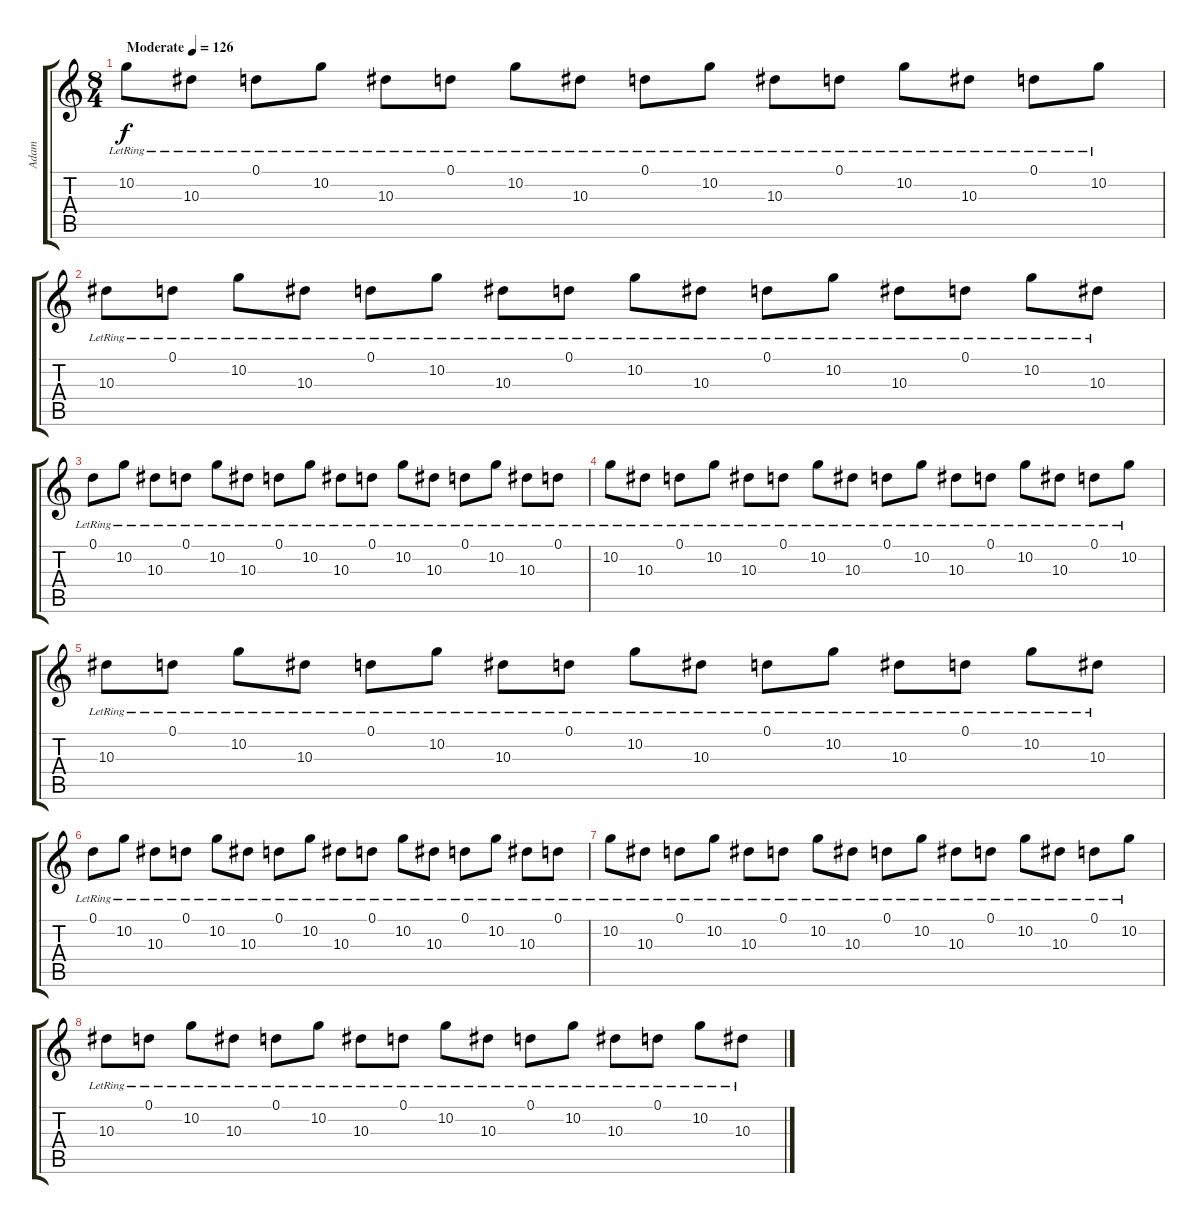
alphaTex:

\track ("Adam" "Adam") {instrument distortionguitar}
\staff {score tabs}
\tuning (D4 A3 F3 C3 G2 C2) {hide}
\ts (8 4)
\tempo (126 "Moderate")
\clef g2
\ks c
10.2{lr}.8{dy f instrument electricguitarjazz} 10.3{lr}.8 0.1{lr}.8 10.2{lr}.8 10.3{lr}.8 0.1{lr}.8 10.2{lr}.8 10.3{lr}.8 0.1{lr}.8 10.2{lr}.8 10.3{lr}.8 0.1{lr}.8 10.2{lr}.8 10.3{lr}.8 0.1{lr}.8 10.2{lr}.8 |
10.3{lr}.8 0.1{lr}.8 10.2{lr}.8 10.3{lr}.8 0.1{lr}.8 10.2{lr}.8 10.3{lr}.8 0.1{lr}.8 10.2{lr}.8 10.3{lr}.8 0.1{lr}.8 10.2{lr}.8 10.3{lr}.8 0.1{lr}.8 10.2{lr}.8 10.3{lr}.8 |
0.1{lr}.8 10.2{lr}.8 10.3{lr}.8 0.1{lr}.8 10.2{lr}.8 10.3{lr}.8 0.1{lr}.8 10.2{lr}.8 10.3{lr}.8 0.1{lr}.8 10.2{lr}.8 10.3{lr}.8 0.1{lr}.8 10.2{lr}.8 10.3{lr}.8 0.1{lr}.8 |
10.2{lr}.8{instrument electricguitarjazz} 10.3{lr}.8 0.1{lr}.8 10.2{lr}.8 10.3{lr}.8 0.1{lr}.8 10.2{lr}.8 10.3{lr}.8 0.1{lr}.8 10.2{lr}.8 10.3{lr}.8 0.1{lr}.8 10.2{lr}.8 10.3{lr}.8 0.1{lr}.8 10.2{lr}.8 |
10.3{lr}.8 0.1{lr}.8 10.2{lr}.8 10.3{lr}.8 0.1{lr}.8 10.2{lr}.8 10.3{lr}.8 0.1{lr}.8 10.2{lr}.8 10.3{lr}.8 0.1{lr}.8 10.2{lr}.8 10.3{lr}.8 0.1{lr}.8 10.2{lr}.8 10.3{lr}.8 |
0.1{lr}.8 10.2{lr}.8 10.3{lr}.8 0.1{lr}.8 10.2{lr}.8 10.3{lr}.8 0.1{lr}.8 10.2{lr}.8 10.3{lr}.8 0.1{lr}.8 10.2{lr}.8 10.3{lr}.8 0.1{lr}.8 10.2{lr}.8 10.3{lr}.8 0.1{lr}.8 |
10.2{lr}.8{instrument electricguitarjazz} 10.3{lr}.8 0.1{lr}.8 10.2{lr}.8 10.3{lr}.8 0.1{lr}.8 10.2{lr}.8 10.3{lr}.8 0.1{lr}.8 10.2{lr}.8 10.3{lr}.8 0.1{lr}.8 10.2{lr}.8 10.3{lr}.8 0.1{lr}.8 10.2{lr}.8 |
10.3{lr}.8 0.1{lr}.8 10.2{lr}.8 10.3{lr}.8 0.1{lr}.8 10.2{lr}.8 10.3{lr}.8 0.1{lr}.8 10.2{lr}.8 10.3{lr}.8 0.1{lr}.8 10.2{lr}.8 10.3{lr}.8 0.1{lr}.8 10.2{lr}.8 10.3{lr}.8
